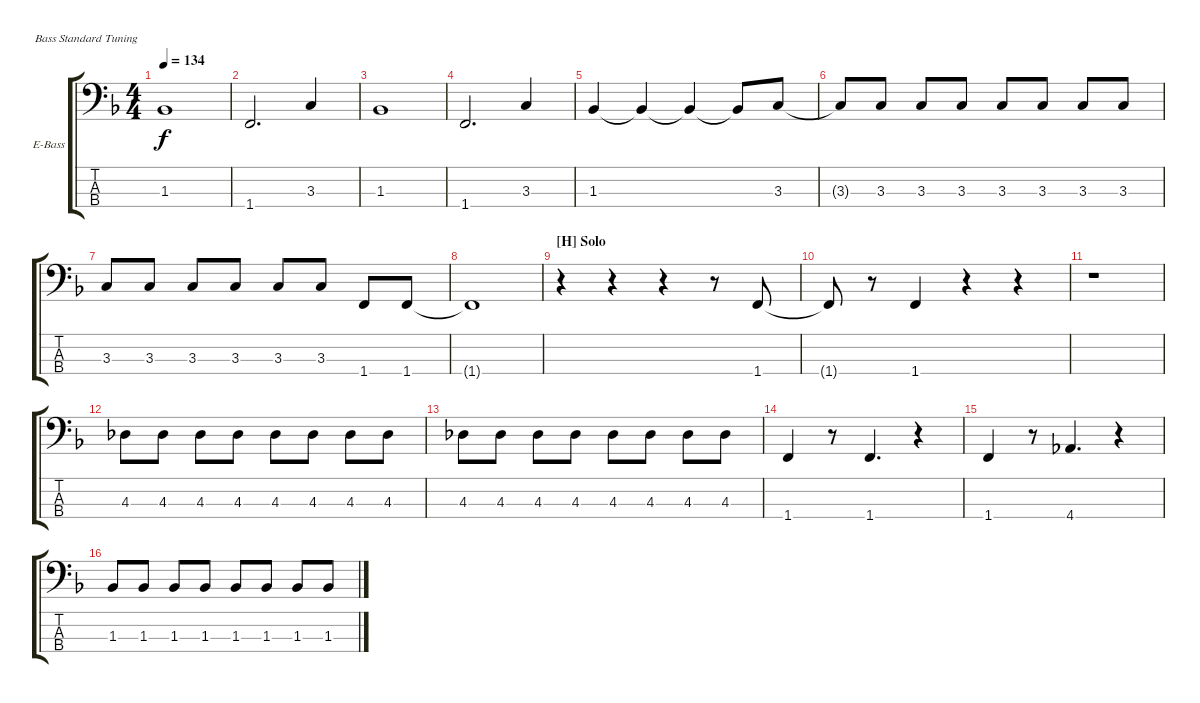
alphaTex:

\defaultSystemsLayout 4
\bracketExtendMode groupsimilarinstruments
\firstSystemTrackNameOrientation horizontal
\otherSystemsTrackNameOrientation horizontal
\track ("Jimmy" "E-Bass") {instrument electricbassfinger}
\staff {score tabs}
\tuning (G2 D2 A1 E1)
\ts (4 4)
\tempo 134
\clef f4
\scale
0.333333
\ks f
1.3.1{dy f} |
\scale
0.333333 1.4.2{d} 3.3.4 |
\scale
0.333333 1.3.1 |
\scale
0.333333 1.4.2{d} 3.3.4 |
\scale
0.333333 1.3.4 1.3{t}.4 1.3{t}.4 1.3{t}.8 3.3.8 |
\scale
0.333333 3.3{t}.8 3.3.8 3.3.8 3.3.8 3.3.8 3.3.8 3.3.8 3.3.8 |
\scale
0.333333 3.3.8 3.3.8 3.3.8 3.3.8 3.3.8 3.3.8 1.4.8 1.4.8 |
\scale
0.333333 1.4{t}.1 |
\section ("H" "Solo")
\scale
0.333333 r.4 r.4 r.4 r.8 1.4.8 |
\scale
0.333333 1.4{t}.8 r.8 1.4.4 r.4 r.4 |
\scale
0.333333 r.1 |
\scale
0.333333 4.3.8 4.3.8 4.3.8 4.3.8 4.3.8 4.3.8 4.3.8 4.3.8 |
\scale
0.333333 4.3.8 4.3.8 4.3.8 4.3.8 4.3.8 4.3.8 4.3.8 4.3.8 |
\scale
0.333333 1.4.4 r.8 1.4.4{d} r.4 |
\scale
0.333333 1.4.4 r.8 4.4.4{d} r.4 |
\scale
0.333333 1.3.8 1.3.8 1.3.8 1.3.8 1.3.8 1.3.8 1.3.8 1.3.8
